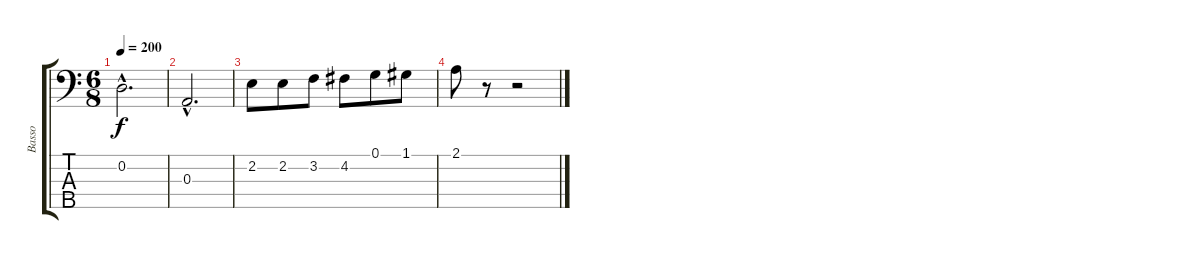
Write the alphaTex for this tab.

\track ("Basso" "Basso") {instrument electricbassfinger}
\staff {score tabs}
\tuning (G2 D2 A1 E1 A0) {hide}
\ts (6 8)
\tempo 200
\clef f4
\ks c
0.2{hac}.2{d dy f} |
0.3{hac}.2{d} |
2.2.8 2.2.8 3.2.8 4.2.8 0.1.8 1.1.8 |
2.1.8 r.8 r.2
